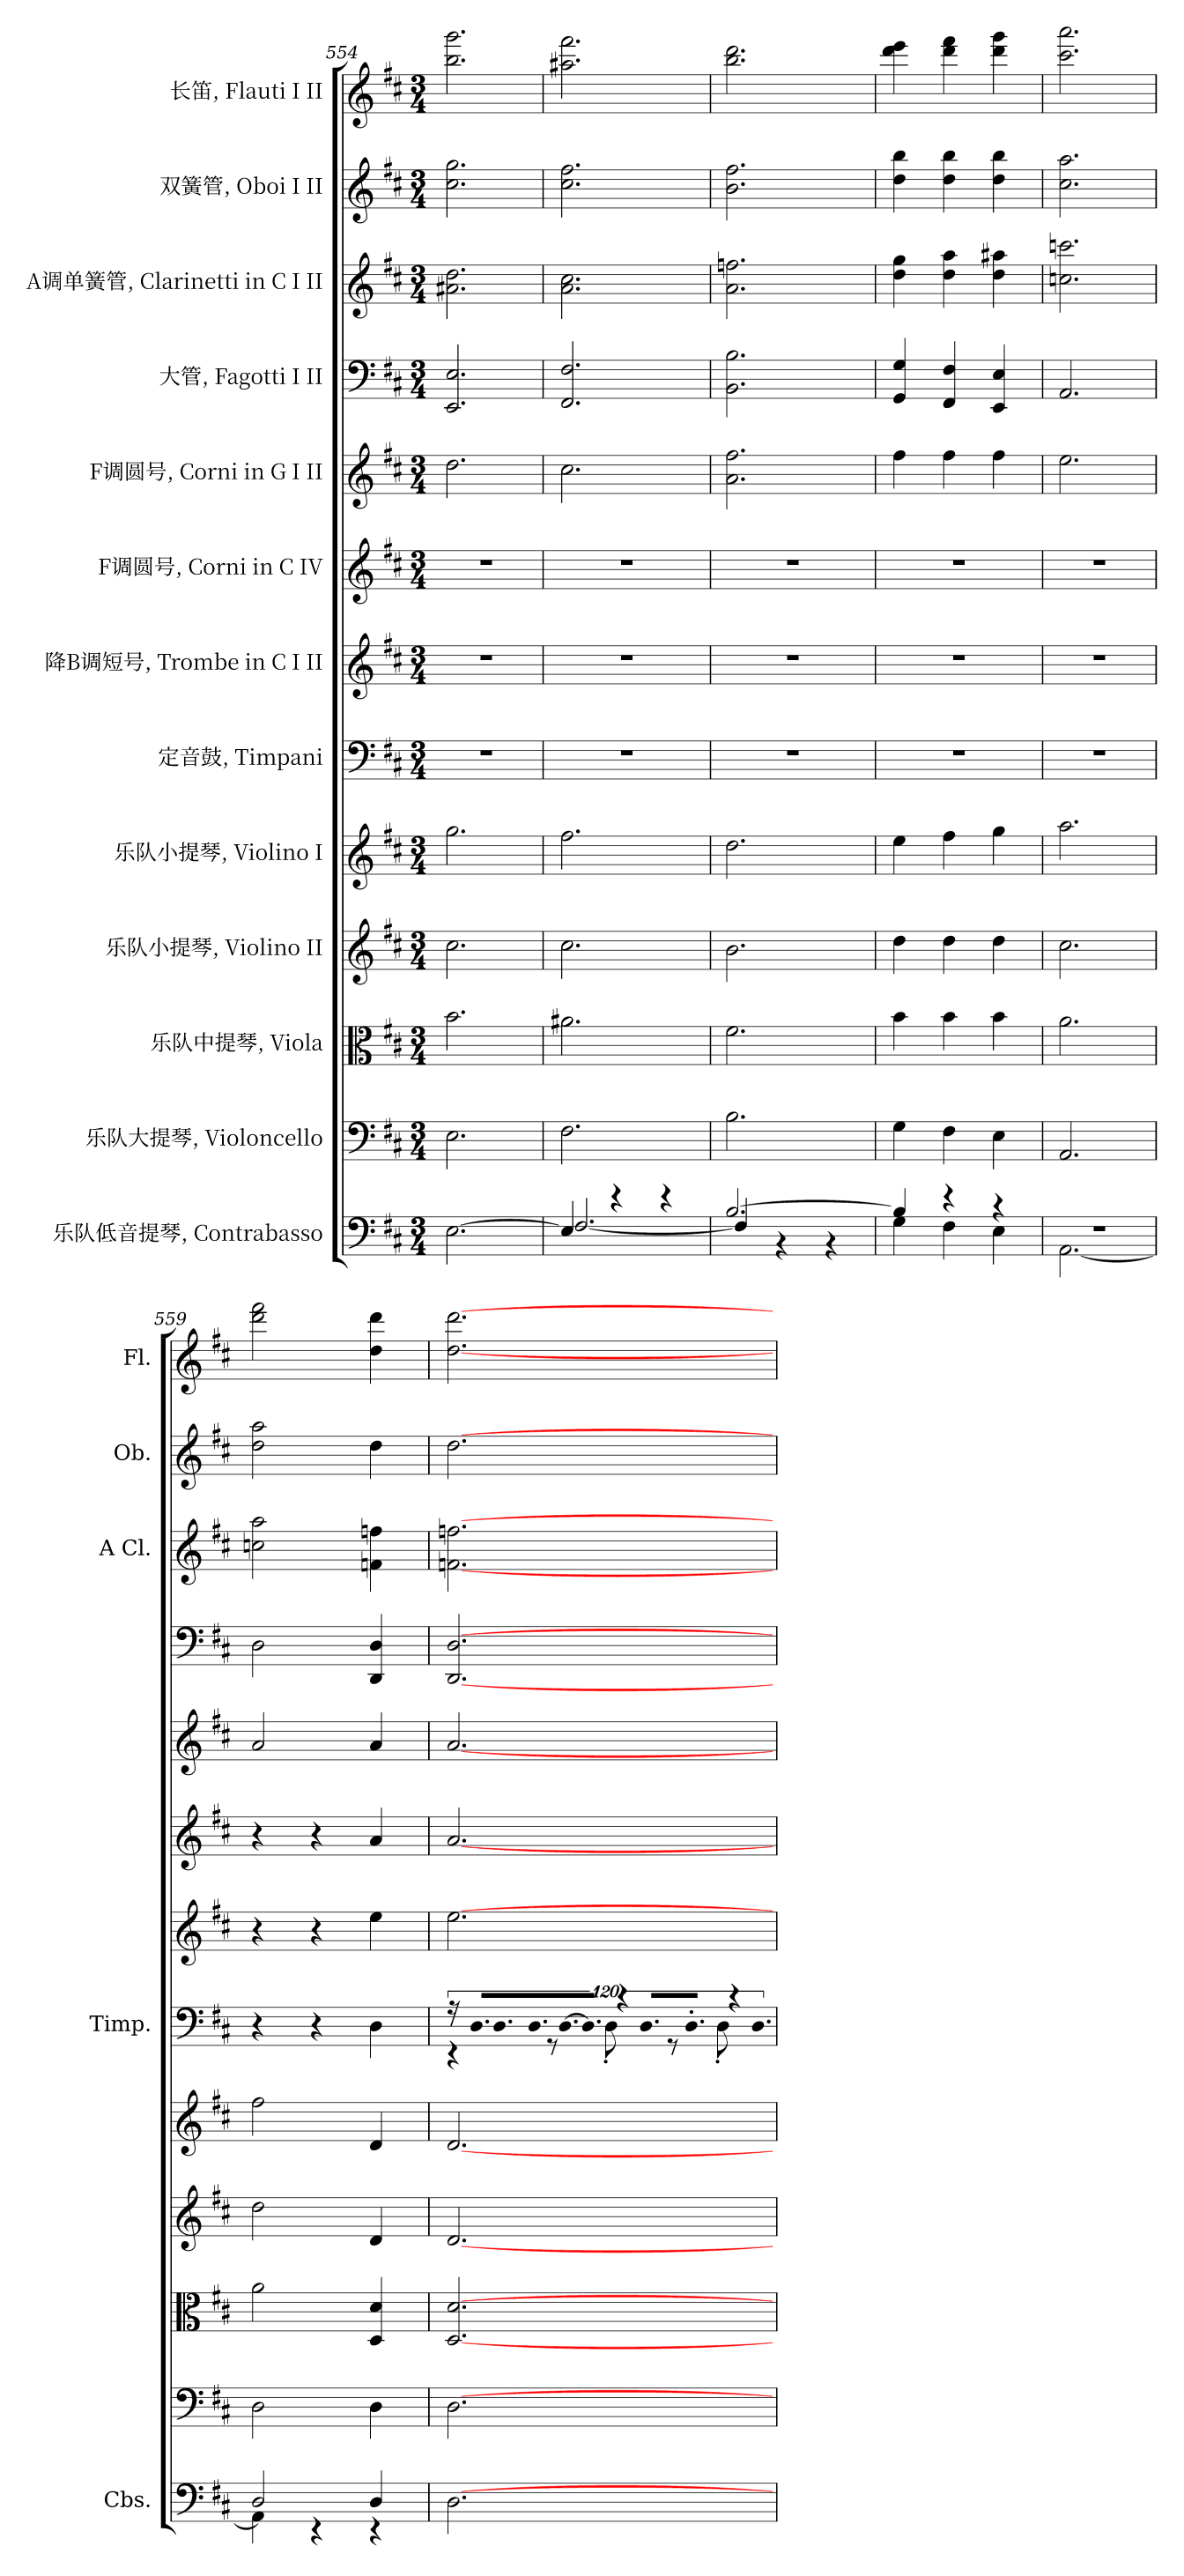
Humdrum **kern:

**kern	**kern	**kern	**kern	**kern	**kern	**kern	**kern	**kern	**kern	**kern	**kern	**kern
*part13	*part12	*part11	*part10	*part9	*part8	*part7	*part6	*part5	*part4	*part3	*part2	*part1
*staff13	*staff12	*staff11	*staff10	*staff9	*staff8	*staff7	*staff6	*staff5	*staff4	*staff3	*staff2	*staff1
*I"乐队低音提琴, Contrabasso	*I"乐队大提琴, Violoncello	*I"乐队中提琴, Viola	*I"乐队小提琴, Violino II	*I"乐队小提琴, Violino I	*I"定音鼓, Timpani	*I"降B调短号, Trombe in C I II	*I"F调圆号, Corni in C IV	*I"F调圆号, Corni in G I II	*I"大管, Fagotti I II	*I"A调单簧管, Clarinetti in C I II	*I"双簧管, Oboi I II	*I"长笛, Flauti I II
*I'Cbs.	*	*	*	*	*I'Timp.	*	*	*	*	*I'A Cl.	*I'Ob.	*I'Fl.
*clefF4	*clefF4	*clefC3	*clefG2	*clefG2	*clefF4	*clefG2	*clefG2	*clefG2	*clefF4	*clefG2	*clefG2	*clefG2
*ITrd7c12	*	*	*	*	*	*ITrd1c2	*ITrd4c7	*ITrd4c7	*	*ITrd2c3	*	*
*k[f#c#]	*k[f#c#]	*k[f#c#]	*k[f#c#]	*k[f#c#]	*k[f#c#]	*k[]	*k[f#]	*k[f#]	*k[f#c#]	*k[f#c#g#d#a#]	*k[f#c#]	*k[f#c#]
*M3/4	*M3/4	*M3/4	*M3/4	*M3/4	*M3/4	*M3/4	*M3/4	*M3/4	*M3/4	*M3/4	*M3/4	*M3/4
*MM350	*MM350	*MM350	*MM350	*MM350	*MM350	*MM350	*MM350	*MM350	*MM350	*MM350	*MM350	*MM350
=554	=554	=554	=554	=554	=554	=554	=554	=554	=554	=554	=554	=554
[2.EE\	2.E\	2.b\	2.cc#\	2.gg\	2.r	2.r	2.r	2.g\	2.EE/ 2.E/	2.f##X\ 2.b\	2.cc#\ 2.gg\	2.bb\ 2.ggg\
=555	=555	=555	=555	=555	=555	=555	=555	=555	=555	=555	=555	=555
*	*	*	*	*	*	*	*	*	*	*	*	*MM350
*^	*	*	*	*	*	*	*	*	*	*	*	*
4EE/]	[2.FF#/	2.F#\	2.a#X\	2.cc#\	2.ff#\	2.r	2.r	2.r	2.f#\	2.FF#/ 2.F#/	2.f#\ 2.a#\	2.cc#\ 2.ff#\	2.aa#X\ 2.fff#\
4r	.	.	.	.	.	.	.	.	.	.	.	.	.
4r	.	.	.	.	.	.	.	.	.	.	.	.	.
=556	=556	=556	=556	=556	=556	=556	=556	=556	=556	=556	=556	=556	=556
*	*	*	*	*	*	*	*	*	*	*	*	*	*MM350
[2.BB/	4FF#/]	2.B\	2.f#\	2.b\	2.dd\	2.r	2.r	2.r	2.d\ 2.b\	2.BB\ 2.B\	2.f#\ 2.ddn\	2.b\ 2.ff#\	2.bb\ 2.ddd\
.	4r	.	.	.	.	.	.	.	.	.	.	.	.
.	4r	.	.	.	.	.	.	.	.	.	.	.	.
!!LO:PB:g=z
=557	=557	=557	=557	=557	=557	=557	=557	=557	=557	=557	=557	=557	=557
*	*	*	*	*	*	*	*	*	*	*	*	*	*MM350
4BB/]	4GG\	4G\	4b\	4dd\	4ee\	2.r	2.r	2.r	4b\	4GG/ 4G/	4b\ 4ee\	4dd\ 4bb\	4ddd\ 4eee\
4r	4FF#\	4F#\	4b\	4dd\	4ff#\	.	.	.	4b\	4FF#/ 4F#/	4b\ 4ff#\	4dd\ 4bb\	4ddd\ 4fff#\
*	*	*	*	*	*	*	*	*	*	*	*	*	*MM318
4r	4EE\	4E\	4b\	4dd\	4gg\	.	.	.	4b\	4EE/ 4E/	4b\ 4ff##X\	4dd\ 4bb\	4ddd\ 4ggg\
=558	=558	=558	=558	=558	=558	=558	=558	=558	=558	=558	=558	=558	=558
*	*	*	*	*	*	*	*	*	*	*	*	*	*MM350
2.r	[2.AAA\	2.AA/	2.a\	2.cc#\	2.aa\	2.r	2.r	2.r	2.a\	2.AA/	2.an\ 2.aan\	2.cc#\ 2.aa\	2.ccc#\ 2.aaa\
=559	=559	=559	=559	=559	=559	=559	=559	=559	=559	=559	=559	=559	=559
*	*	*	*	*	*	*	*	*	*	*	*	*	*MM350
2DD/	4AAA\]	2D\	2a\	2dd\	2ff#\	4r	4r	4r	2d/	2D\	2an\ 2ff#\	2dd\ 2aa\	2ddd\ 2fff#\
.	4r	.	.	.	.	4r	4r	4r	.	.	.	.	.
*	*	*	*	*	*	*	*	*	*	*	*	*	*MM318
4DD/	4r	4D\	4D/ 4d/	4d/	4d/	4D\	4dd\	4d/	4d/	4DD/ 4D/	4dn\ 4ddn\	4dd\	4dd\ 4ddd\
*v	*v	*	*	*	*	*	*	*	*	*	*	*	*
=560	=560	=560	=560	=560	=560	=560	=560	=560	=560	=560	=560	=560
*	*	*	*	*	*	*	*	*	*	*	*	*MM350
*^	*	*	*	*	*	*	*	*	*	*	*	*
!	!	!	!	!	!	!LO:N:vis=32.	!	!	!	!	!	!	!
*v	*v	*	*	*	*	*^	*	*	*	*	*	*	*
[2.DD\	[2.D\	[2.D/ [2.d/	[2.d/	[2.d/	1920%103r	4r	[2.dd\	[2.d/	[2.d/	[2.DD/ [2.D/	[2.dn\ [2.ddn\	[2.dd\	[2.dd\ [2.ddd\
!	!	!	!	!	!LO:N:vis=32.	!	!	!	!	!	!	!	!
.	.	.	.	.	1920%103D/KLL	.	.	.	.	.	.	.	.
!	!	!	!	!	!LO:N:vis=16.	!	!	!	!	!	!	!	!
.	.	.	.	.	960%103D/	.	.	.	.	.	.	.	.
!	!	!	!	!	!LO:N:vis=32.	!	!	!	!	!	!	!	!
.	.	.	.	.	1920%103D/L	.	.	.	.	.	.	.	.
.	.	.	.	.	.	8r	.	.	.	.	.	.	.
!	!	!	!	!	!LO:N:vis=32.	!	!	!	!	!	!	!	!
.	.	.	.	.	[1920%103D/	.	.	.	.	.	.	.	.
!	!	!	!	!	!LO:N:vis=32.	!	!	!	!	!	!	!	!
.	.	.	.	.	1920%103D/JJJ]	.	.	.	.	.	.	.	.
.	.	.	.	.	.	8D'\	.	.	.	.	.	.	.
!	!	!	!	!	!LO:N:vis=32.	!	!	!	!	!	!	!	!
.	.	.	.	.	1920%103r	.	.	.	.	.	.	.	.
!	!	!	!	!	!LO:N:vis=16.	!	!	!	!	!	!	!	!
.	.	.	.	.	960%103D/LL	.	.	.	.	.	.	.	.
.	.	.	.	.	.	8r	.	.	.	.	.	.	.
!	!	!	!	!	!LO:N:vis=16.	!	!	!	!	!	!	!	!
.	.	.	.	.	960%103D'/JJ	.	.	.	.	.	.	.	.
.	.	.	.	.	.	8D'\	.	.	.	.	.	.	.
!	!	!	!	!	!LO:N:vis=32.	!	!	!	!	!	!	!	!
.	.	.	.	.	1920%103r	.	.	.	.	.	.	.	.
!	!	!	!	!	!LO:N:vis=32.	!	!	!	!	!	!	!	!
.	.	.	.	.	1920%103D/	.	.	.	.	.	.	.	.
960ryy	960ryy	960ryy	960ryy	960ryy	.	960ryy	960ryy	960ryy	960ryy	960ryy	960ryy	960ryy	960ryy
*	*	*	*	*	*v	*v	*	*	*	*	*	*	*
=	=	=	=	=	=	=	=	=	=	=	=	=
*-	*-	*-	*-	*-	*-	*-	*-	*-	*-	*-	*-	*-
